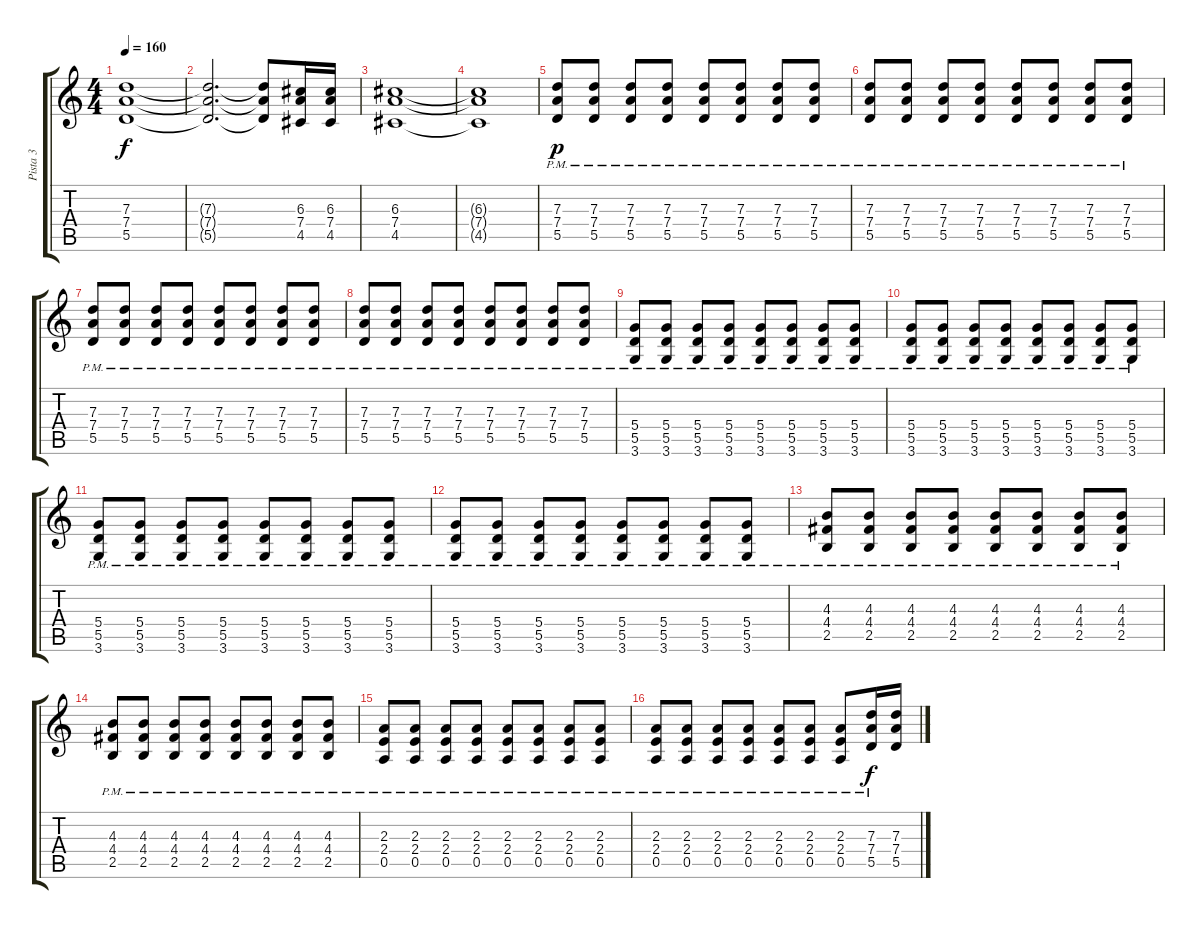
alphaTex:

\track ("Pista 3" "Pista 3") {instrument overdrivenguitar}
\staff {score tabs}
\tuning (E4 B3 G3 D3 A2 E2) {hide}
\ts (4 4)
\tempo 160
\clef g2
\ks c
(7.3 7.4 5.5).1{dy f} |
(7.3{t} 7.4{t} 5.5{t}).2{d} (7.3{t} 7.4{t} 5.5{t}).8 (6.3 7.4 4.5).16 (6.3 7.4 4.5).16 |
(6.3 7.4 4.5).1 |
(6.3{t} 7.4{t} 4.5{t}).1 |
(7.3{pm} 7.4{pm} 5.5{pm}).8{dy p} (7.3{pm} 7.4{pm} 5.5{pm}).8 (7.3{pm} 7.4{pm} 5.5{pm}).8 (7.3{pm} 7.4{pm} 5.5{pm}).8 (7.3{pm} 7.4{pm} 5.5{pm}).8 (7.3{pm} 7.4{pm} 5.5{pm}).8 (7.3{pm} 7.4{pm} 5.5{pm}).8 (7.3{pm} 7.4{pm} 5.5{pm}).8 |
(7.3{pm} 7.4{pm} 5.5{pm}).8 (7.3{pm} 7.4{pm} 5.5{pm}).8 (7.3{pm} 7.4{pm} 5.5{pm}).8 (7.3{pm} 7.4{pm} 5.5{pm}).8 (7.3{pm} 7.4{pm} 5.5{pm}).8 (7.3{pm} 7.4{pm} 5.5{pm}).8 (7.3{pm} 7.4{pm} 5.5{pm}).8 (7.3{pm} 7.4{pm} 5.5{pm}).8 |
(7.3{pm} 7.4{pm} 5.5{pm}).8 (7.3{pm} 7.4{pm} 5.5{pm}).8 (7.3{pm} 7.4{pm} 5.5{pm}).8 (7.3{pm} 7.4{pm} 5.5{pm}).8 (7.3{pm} 7.4{pm} 5.5{pm}).8 (7.3{pm} 7.4{pm} 5.5{pm}).8 (7.3{pm} 7.4{pm} 5.5{pm}).8 (7.3{pm} 7.4{pm} 5.5{pm}).8 |
(7.3{pm} 7.4{pm} 5.5{pm}).8 (7.3{pm} 7.4{pm} 5.5{pm}).8 (7.3{pm} 7.4{pm} 5.5{pm}).8 (7.3{pm} 7.4{pm} 5.5{pm}).8 (7.3{pm} 7.4{pm} 5.5{pm}).8 (7.3{pm} 7.4{pm} 5.5{pm}).8 (7.3{pm} 7.4{pm} 5.5{pm}).8 (7.3{pm} 7.4{pm} 5.5{pm}).8 |
(5.4{pm} 5.5{pm} 3.6{pm}).8 (5.4{pm} 5.5{pm} 3.6{pm}).8 (5.4{pm} 5.5{pm} 3.6{pm}).8 (5.4{pm} 5.5{pm} 3.6{pm}).8 (5.4{pm} 5.5{pm} 3.6{pm}).8 (5.4{pm} 5.5{pm} 3.6{pm}).8 (5.4{pm} 5.5{pm} 3.6{pm}).8 (5.4{pm} 5.5{pm} 3.6{pm}).8 |
(5.4{pm} 5.5{pm} 3.6{pm}).8 (5.4{pm} 5.5{pm} 3.6{pm}).8 (5.4{pm} 5.5{pm} 3.6{pm}).8 (5.4{pm} 5.5{pm} 3.6{pm}).8 (5.4{pm} 5.5{pm} 3.6{pm}).8 (5.4{pm} 5.5{pm} 3.6{pm}).8 (5.4{pm} 5.5{pm} 3.6{pm}).8 (5.4{pm} 5.5{pm} 3.6{pm}).8 |
(5.4{pm} 5.5{pm} 3.6{pm}).8 (5.4{pm} 5.5{pm} 3.6{pm}).8 (5.4{pm} 5.5{pm} 3.6{pm}).8 (5.4{pm} 5.5{pm} 3.6{pm}).8 (5.4{pm} 5.5{pm} 3.6{pm}).8 (5.4{pm} 5.5{pm} 3.6{pm}).8 (5.4{pm} 5.5{pm} 3.6{pm}).8 (5.4{pm} 5.5{pm} 3.6{pm}).8 |
(5.4{pm} 5.5{pm} 3.6{pm}).8 (5.4{pm} 5.5{pm} 3.6{pm}).8 (5.4{pm} 5.5{pm} 3.6{pm}).8 (5.4{pm} 5.5{pm} 3.6{pm}).8 (5.4{pm} 5.5{pm} 3.6{pm}).8 (5.4{pm} 5.5{pm} 3.6{pm}).8 (5.4{pm} 5.5{pm} 3.6{pm}).8 (5.4{pm} 5.5{pm} 3.6{pm}).8 |
(4.3{pm} 4.4{pm} 2.5{pm}).8 (4.3{pm} 4.4{pm} 2.5{pm}).8 (4.3{pm} 4.4{pm} 2.5{pm}).8 (4.3{pm} 4.4{pm} 2.5{pm}).8 (4.3{pm} 4.4{pm} 2.5{pm}).8 (4.3{pm} 4.4{pm} 2.5{pm}).8 (4.3{pm} 4.4{pm} 2.5{pm}).8 (4.3{pm} 4.4{pm} 2.5{pm}).8 |
(4.3{pm} 4.4{pm} 2.5{pm}).8 (4.3{pm} 4.4{pm} 2.5{pm}).8 (4.3{pm} 4.4{pm} 2.5{pm}).8 (4.3{pm} 4.4{pm} 2.5{pm}).8 (4.3{pm} 4.4{pm} 2.5{pm}).8 (4.3{pm} 4.4{pm} 2.5{pm}).8 (4.3{pm} 4.4{pm} 2.5{pm}).8 (4.3{pm} 4.4{pm} 2.5{pm}).8 |
(2.3{pm} 2.4{pm} 0.5{pm}).8 (2.3{pm} 2.4{pm} 0.5{pm}).8 (2.3{pm} 2.4{pm} 0.5{pm}).8 (2.3{pm} 2.4{pm} 0.5{pm}).8 (2.3{pm} 2.4{pm} 0.5{pm}).8 (2.3{pm} 2.4{pm} 0.5{pm}).8 (2.3{pm} 2.4{pm} 0.5{pm}).8 (2.3{pm} 2.4{pm} 0.5{pm}).8 |
(2.3{pm} 2.4{pm} 0.5{pm}).8 (2.3{pm} 2.4{pm} 0.5{pm}).8 (2.3{pm} 2.4{pm} 0.5{pm}).8 (2.3{pm} 2.4{pm} 0.5{pm}).8 (2.3{pm} 2.4{pm} 0.5{pm}).8 (2.3{pm} 2.4{pm} 0.5{pm}).8 (2.3{pm} 2.4{pm} 0.5{pm}).8 (7.3{pm} 7.4{pm} 5.5{pm}).16{dy f} (7.3 7.4 5.5).16
